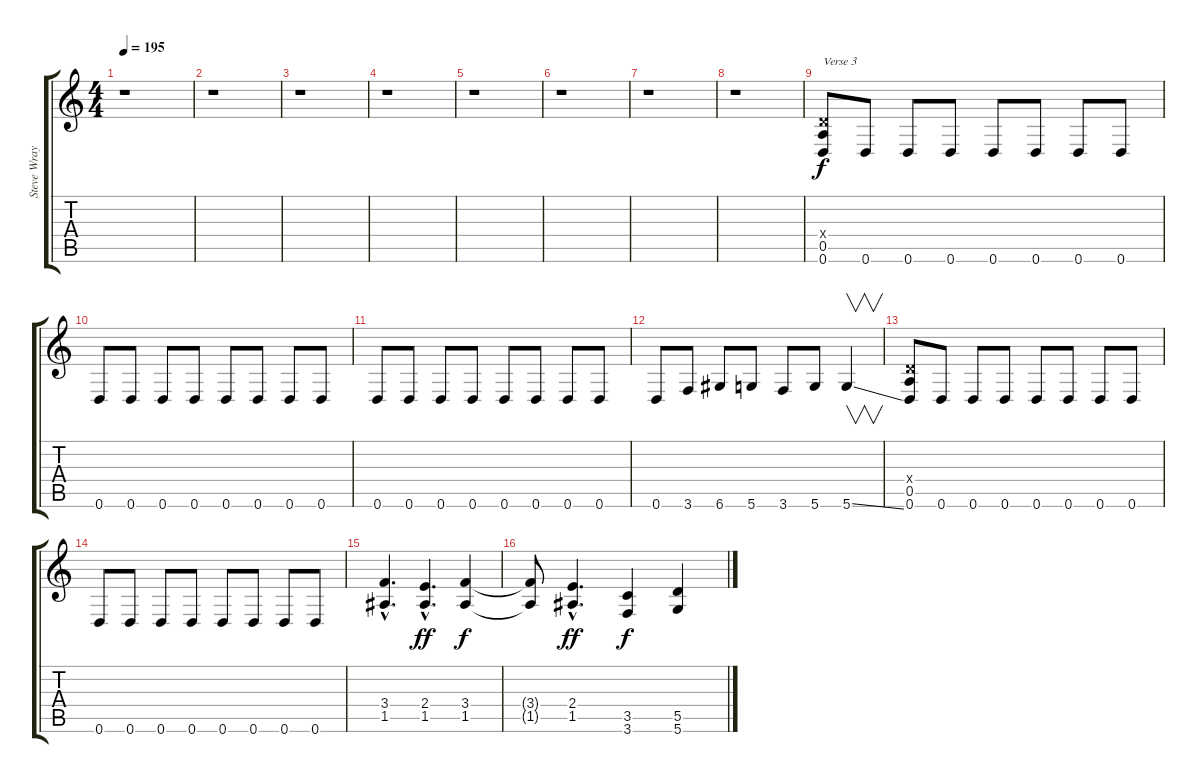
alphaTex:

\track ("Steve Wray" "Steve Wray") {instrument distortionguitar}
\staff {score tabs}
\tuning (E4 B3 G3 D3 A2 D2) {hide}
\ts (4 4)
\tempo 195
\clef g2
\ks c
r.1{dy f} |
r.1 |
r.1 |
r.1 |
r.1 |
r.1 |
r.1 |
r.1 |
(0.4{x} 0.5 0.6).8{txt "Verse 3"} 0.6.8 0.6.8 0.6.8 0.6.8 0.6.8 0.6.8 0.6.8 |
0.6.8 0.6.8 0.6.8 0.6.8 0.6.8 0.6.8 0.6.8 0.6.8 |
0.6.8 0.6.8 0.6.8 0.6.8 0.6.8 0.6.8 0.6.8 0.6.8 |
0.6.8 3.6.8 6.6.8 5.6.8 3.6.8 5.6.8 5.6{ss}.4{v} |
(0.4{x} 0.5 0.6).8 0.6.8 0.6.8 0.6.8 0.6.8 0.6.8 0.6.8 0.6.8 |
0.6.8 0.6.8 0.6.8 0.6.8 0.6.8 0.6.8 0.6.8 0.6.8 |
(3.4{hac} 1.5{hac}).4{d} (2.4{hac} 1.5{hac}).4{d dy ff} (3.4 1.5).4{dy f} |
(3.4{t} 1.5{t}).8 (2.4{hac} 1.5{hac}).4{d dy ff} (3.5 3.6).4{dy f} (5.5{ss} 5.6{ss}).4
